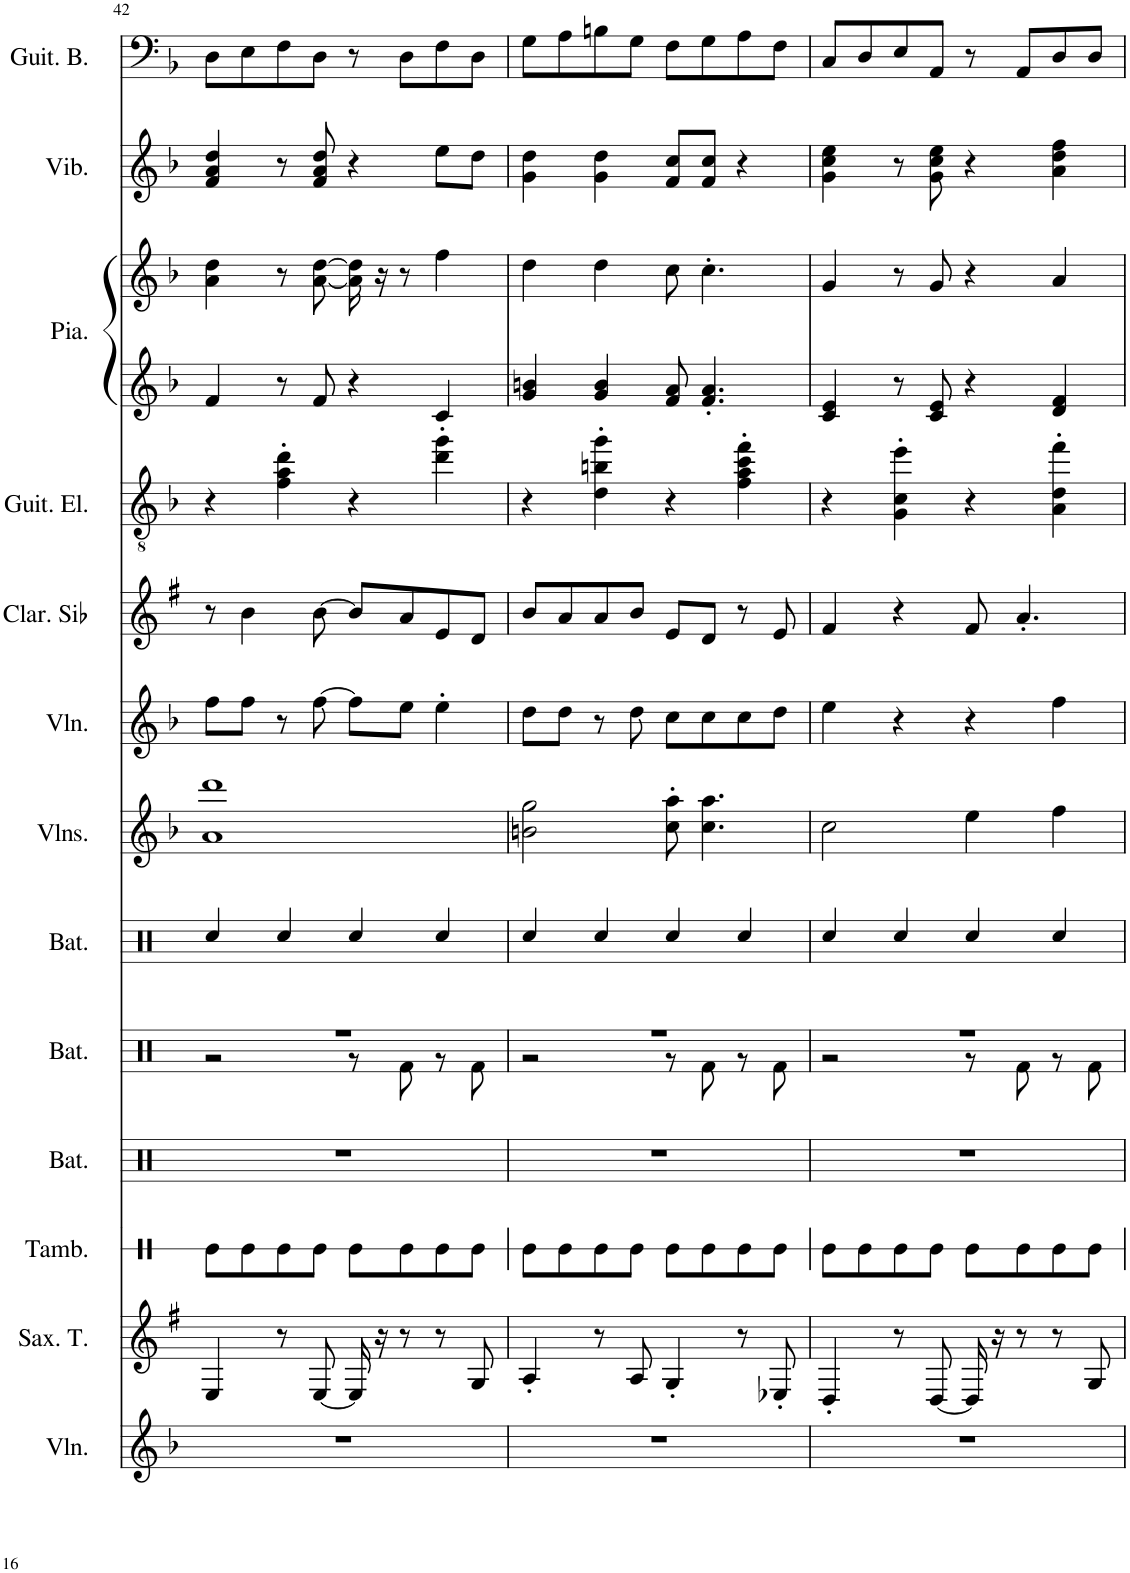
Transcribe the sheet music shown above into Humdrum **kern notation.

**kern	**kern	**kern	**kern	**kern	**kern	**kern	**kern	**kern	**kern	**kern	**kern	**kern	**kern
*part13	*part12	*part11	*part10	*part9	*part8	*part7	*part6	*part5	*part4	*part3	*part3	*part2	*part1
*staff14	*staff13	*staff12	*staff11	*staff10	*staff9	*staff8	*staff7	*staff6	*staff5	*staff4	*staff3	*staff2	*staff1
*I"Violon, Violin	*I"Saxophone Ténor, Tenor Sax	*I"Tambourin	*I"Batterie	*I"Batterie, Drums	*I"Batterie	*I"Violons, String Ensemble 1	*I"Violon, Pad 2 (warm)	*I"Clarinette en Sib	*I"Guitare électrique, Electric Guitar (clean)	*I"Piano, Acoustic Grand Piano	*	*I"Vibraphone, Vibraphone	*I"Guitare Basse, Electric Bass (pick)
*I'Vln.	*I'Sax. T.	*I'Tamb.	*I'Bat.	*I'Bat.	*I'Bat.	*I'Vlns.	*I'Vln.	*I'Clar. Sib	*I'Guit. El.	*I'Pia.	*	*I'Vib.	*I'Guit. B.
!!LO:PB:g=z
*clefG2	*clefG2	*clefX	*clefX	*clefX	*clefX	*clefG2	*clefG2	*clefG2	*clefGv2	*clefG2	*clefF4	*clefG2	*clefF4
*	*Trd8c14	*	*	*	*	*	*	*Trd1c2	*	*	*	*	*Trd7c12
*k[b-]	*k[f#]	*k[]	*k[]	*k[]	*k[]	*k[b-]	*k[b-]	*k[f#]	*k[b-]	*k[b-]	*k[b-]	*k[b-]	*k[b-]
*M4/4	*M4/4	*M4/4	*M4/4	*M4/4	*M4/4	*M4/4	*M4/4	*M4/4	*M4/4	*M4/4	*M4/4	*M4/4	*M4/4
=42	=42	=42	=42	=42	=42	=42	=42	=42	=42	=42	=42	=42	=42
*	*	*	*	*^	*	*	*	*	*	*	*	*	*
1r	4E/	8Re\L	1r	1r	2r	4Rcc/	1a 1ddd	8ff\L	8r	4r	4f/	4a\ 4dd\	4f/ 4a/ 4dd/	8D\L
.	.	8Re\	.	.	.	.	.	8ff\J	4b\	.	.	.	.	8E\
.	8r	8Re\	.	.	.	4Rcc/	.	8r	.	4f\' 4a\' 4dd\'	8r	8r	8r	8F\
.	[8E/	8Re\J	.	.	.	.	.	[8ff\	[8b\	.	8f/	[8a\ [8dd\	8f/ 8a/ 8dd/	8D\J
.	16E/]	8Re\L	.	.	8r	4Rcc/	.	8ff\L]	8b/L]	4r	4r	16a\] 16dd\]	4r	8r
.	16r	.	.	.	.	.	.	.	.	.	.	16r	.	.
.	8r	8Re\	.	.	8Rf\	.	.	8ee\J	8a/	.	.	8r	.	8D\L
.	8r	8Re\	.	.	8r	4Rcc/	.	4ee'\	8e/	4dd\' 4gg\'	4c/	4ff\	8ee\L	8F\
.	8G/	8Re\J	.	.	8Rf\	.	.	.	8d/J	.	.	.	8dd\J	8D\J
=43	=43	=43	=43	=43	=43	=43	=43	=43	=43	=43	=43	=43	=43	=43
1r	4A'/	8Re\L	1r	1r	2r	4Rcc/	2bn\ 2gg\	8dd\L	8b/L	4r	4g/ 4bn/	4dd\	4g\ 4dd\	8G\L
.	.	8Re\	.	.	.	.	.	8dd\J	8a/	.	.	.	.	8A\
.	8r	8Re\	.	.	.	4Rcc/	.	8r	8a/	4d\' 4bn\' 4gg\'	4g/ 4b/	4dd\	4g\ 4dd\	8Bn\
.	8A/	8Re\J	.	.	.	.	.	8dd\	8b/J	.	.	.	.	8G\J
.	4G'/	8Re\L	.	.	8r	4Rcc/	8cc\' 8aa\'	8cc\L	8e/L	4r	8f/ 8a/	8cc\	8f/ 8cc/L	8F\L
.	.	8Re\	.	.	8Rf\	.	4.cc\ 4.aa\	8cc\	8d/J	.	4.f/' 4.a/'	4.cc'\	8f/ 8cc/J	8G\
.	8r	8Re\	.	.	8r	4Rcc/	.	8cc\	8r	4f\' 4a\' 4cc\' 4ff\'	.	.	4r	8A\
.	8E-X'/	8Re\J	.	.	8Rf\	.	.	8dd\J	8e/	.	.	.	.	8F\J
=44	=44	=44	=44	=44	=44	=44	=44	=44	=44	=44	=44	=44	=44	=44
1r	4D'/	8Re\L	1r	1r	2r	4Rcc/	2cc\	4ee\	4f#/	4r	4c/ 4e/	4g/	4g\ 4cc\ 4ee\	8C/L
.	.	8Re\	.	.	.	.	.	.	.	.	.	.	.	8D/
.	8r	8Re\	.	.	.	4Rcc/	.	4r	4r	4G\' 4c\' 4ee\'	8r	8r	8r	8E/
.	[8D/	8Re\J	.	.	.	.	.	.	.	.	8c/ 8e/	8g/	8g\ 8cc\ 8ee\	8AA/J
.	16D/]	8Re\L	.	.	8r	4Rcc/	4ee\	4r	8f#/	4r	4r	4r	4r	8r
.	16r	.	.	.	.	.	.	.	.	.	.	.	.	.
.	8r	8Re\	.	.	8Rf\	.	.	.	4.a'/	.	.	.	.	8AA/L
.	8r	8Re\	.	.	8r	4Rcc/	4ff\	4ff\	.	4A\' 4d\' 4ff\'	4d/ 4f/	4a/	4a\ 4dd\ 4ff\	8D/
.	8G/	8Re\J	.	.	8Rf\	.	.	.	.	.	.	.	.	8D/J
*	*	*	*	*v	*v	*	*	*	*	*	*	*	*	*
=	=	=	=	=	=	=	=	=	=	=	=	=	=
*-	*-	*-	*-	*-	*-	*-	*-	*-	*-	*-	*-	*-	*-
